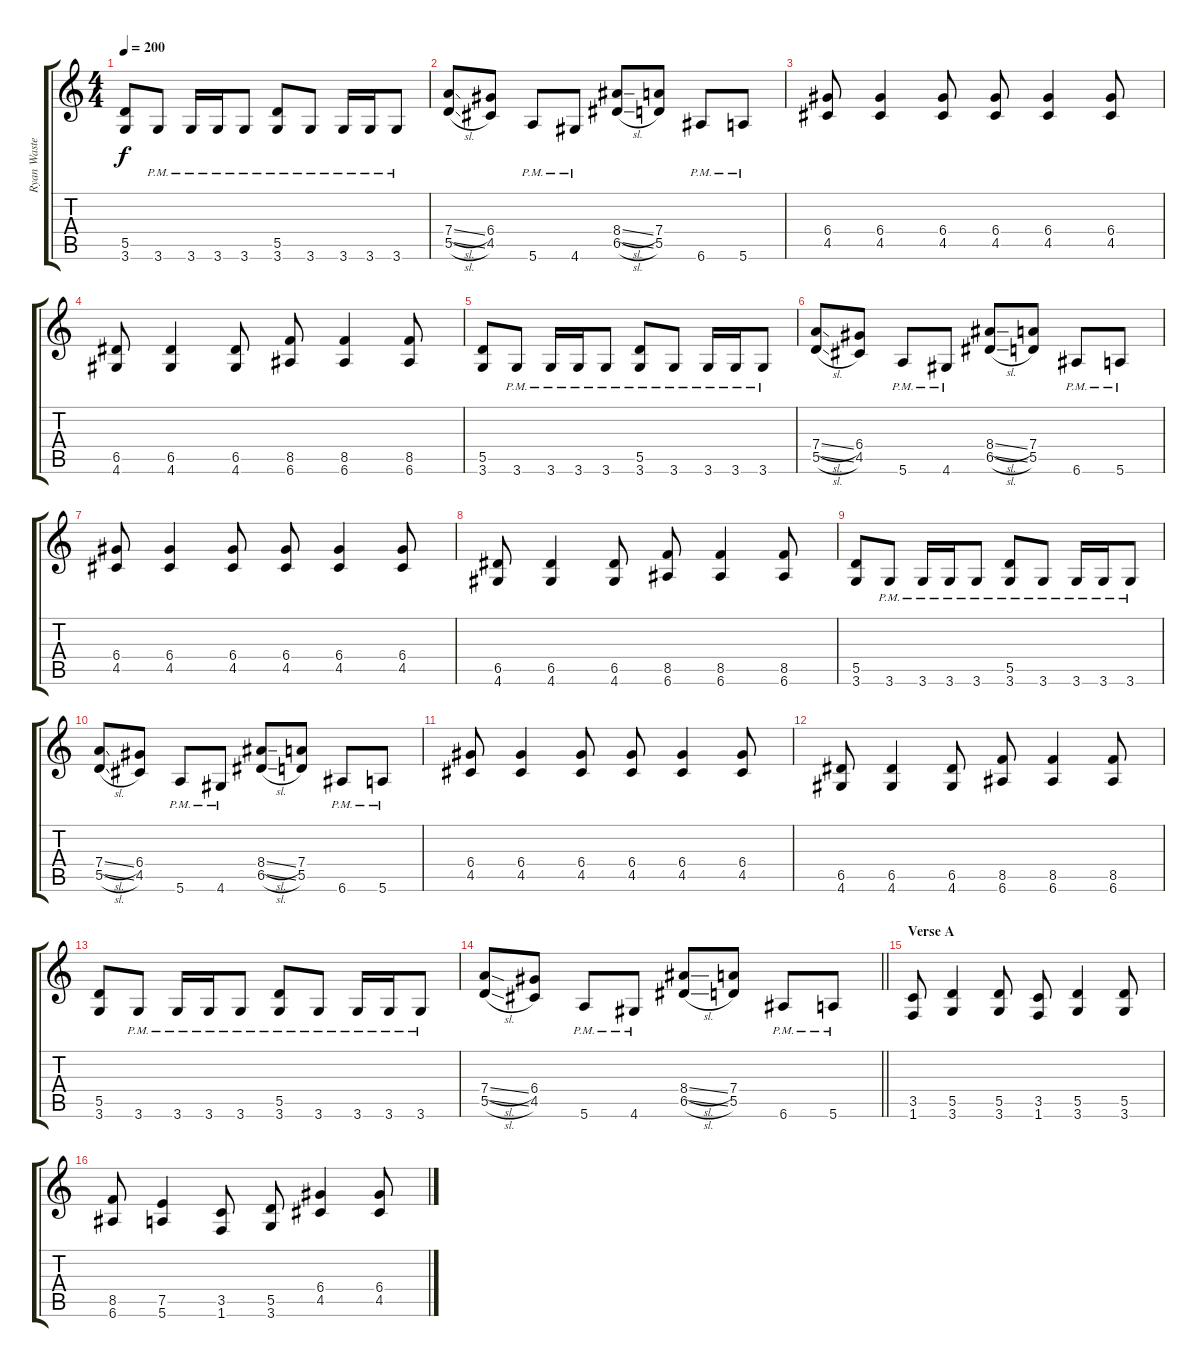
\track ("Ryan Waste (Right)" "Ryan Waste") {instrument distortionguitar}
\staff {score tabs}
\tuning (E4 B3 G3 D3 A2 E2) {hide}
\ts (4 4)
\tempo 200
\clef g2
\ks c
(5.5 3.6).8{dy f} 3.6{pm}.8 3.6{pm}.16 3.6{pm}.16 3.6{pm}.8 (5.5{pm} 3.6{pm}).8 3.6{pm}.8 3.6{pm}.16 3.6{pm}.16 3.6{pm}.8 |
(7.4{sl} 5.5{sl}).8 (6.4 4.5).8 5.6{pm}.8 4.6{pm}.8 (8.4{sl} 6.5{sl}).8 (7.4 5.5).8 6.6{pm}.8 5.6{pm}.8 |
(6.4 4.5).8 (6.4 4.5).4 (6.4 4.5).8 (6.4 4.5).8 (6.4 4.5).4 (6.4 4.5).8 |
(6.5 4.6).8 (6.5 4.6).4 (6.5 4.6).8 (8.5 6.6).8 (8.5 6.6).4 (8.5 6.6).8 |
(5.5 3.6).8 3.6{pm}.8 3.6{pm}.16 3.6{pm}.16 3.6{pm}.8 (5.5{pm} 3.6{pm}).8 3.6{pm}.8 3.6{pm}.16 3.6{pm}.16 3.6{pm}.8 |
(7.4{sl} 5.5{sl}).8 (6.4 4.5).8 5.6{pm}.8 4.6{pm}.8 (8.4{sl} 6.5{sl}).8 (7.4 5.5).8 6.6{pm}.8 5.6{pm}.8 |
(6.4 4.5).8 (6.4 4.5).4 (6.4 4.5).8 (6.4 4.5).8 (6.4 4.5).4 (6.4 4.5).8 |
(6.5 4.6).8 (6.5 4.6).4 (6.5 4.6).8 (8.5 6.6).8 (8.5 6.6).4 (8.5 6.6).8 |
(5.5 3.6).8 3.6{pm}.8 3.6{pm}.16 3.6{pm}.16 3.6{pm}.8 (5.5{pm} 3.6{pm}).8 3.6{pm}.8 3.6{pm}.16 3.6{pm}.16 3.6{pm}.8 |
(7.4{sl} 5.5{sl}).8 (6.4 4.5).8 5.6{pm}.8 4.6{pm}.8 (8.4{sl} 6.5{sl}).8 (7.4 5.5).8 6.6{pm}.8 5.6{pm}.8 |
(6.4 4.5).8 (6.4 4.5).4 (6.4 4.5).8 (6.4 4.5).8 (6.4 4.5).4 (6.4 4.5).8 |
(6.5 4.6).8 (6.5 4.6).4 (6.5 4.6).8 (8.5 6.6).8 (8.5 6.6).4 (8.5 6.6).8 |
(5.5 3.6).8 3.6{pm}.8 3.6{pm}.16 3.6{pm}.16 3.6{pm}.8 (5.5{pm} 3.6{pm}).8 3.6{pm}.8 3.6{pm}.16 3.6{pm}.16 3.6{pm}.8 |
\barLineRight lightlight
(7.4{sl} 5.5{sl}).8 (6.4 4.5).8 5.6{pm}.8 4.6{pm}.8 (8.4{sl} 6.5{sl}).8 (7.4 5.5).8 6.6{pm}.8 5.6{pm}.8 |
\section ("" "Verse A")
(3.5 1.6).8 (5.5 3.6).4 (5.5 3.6).8 (3.5 1.6).8 (5.5 3.6).4 (5.5 3.6).8 |
(8.5 6.6).8 (7.5 5.6).4 (3.5 1.6).8 (5.5 3.6).8 (6.4 4.5).4 (6.4 4.5).8
